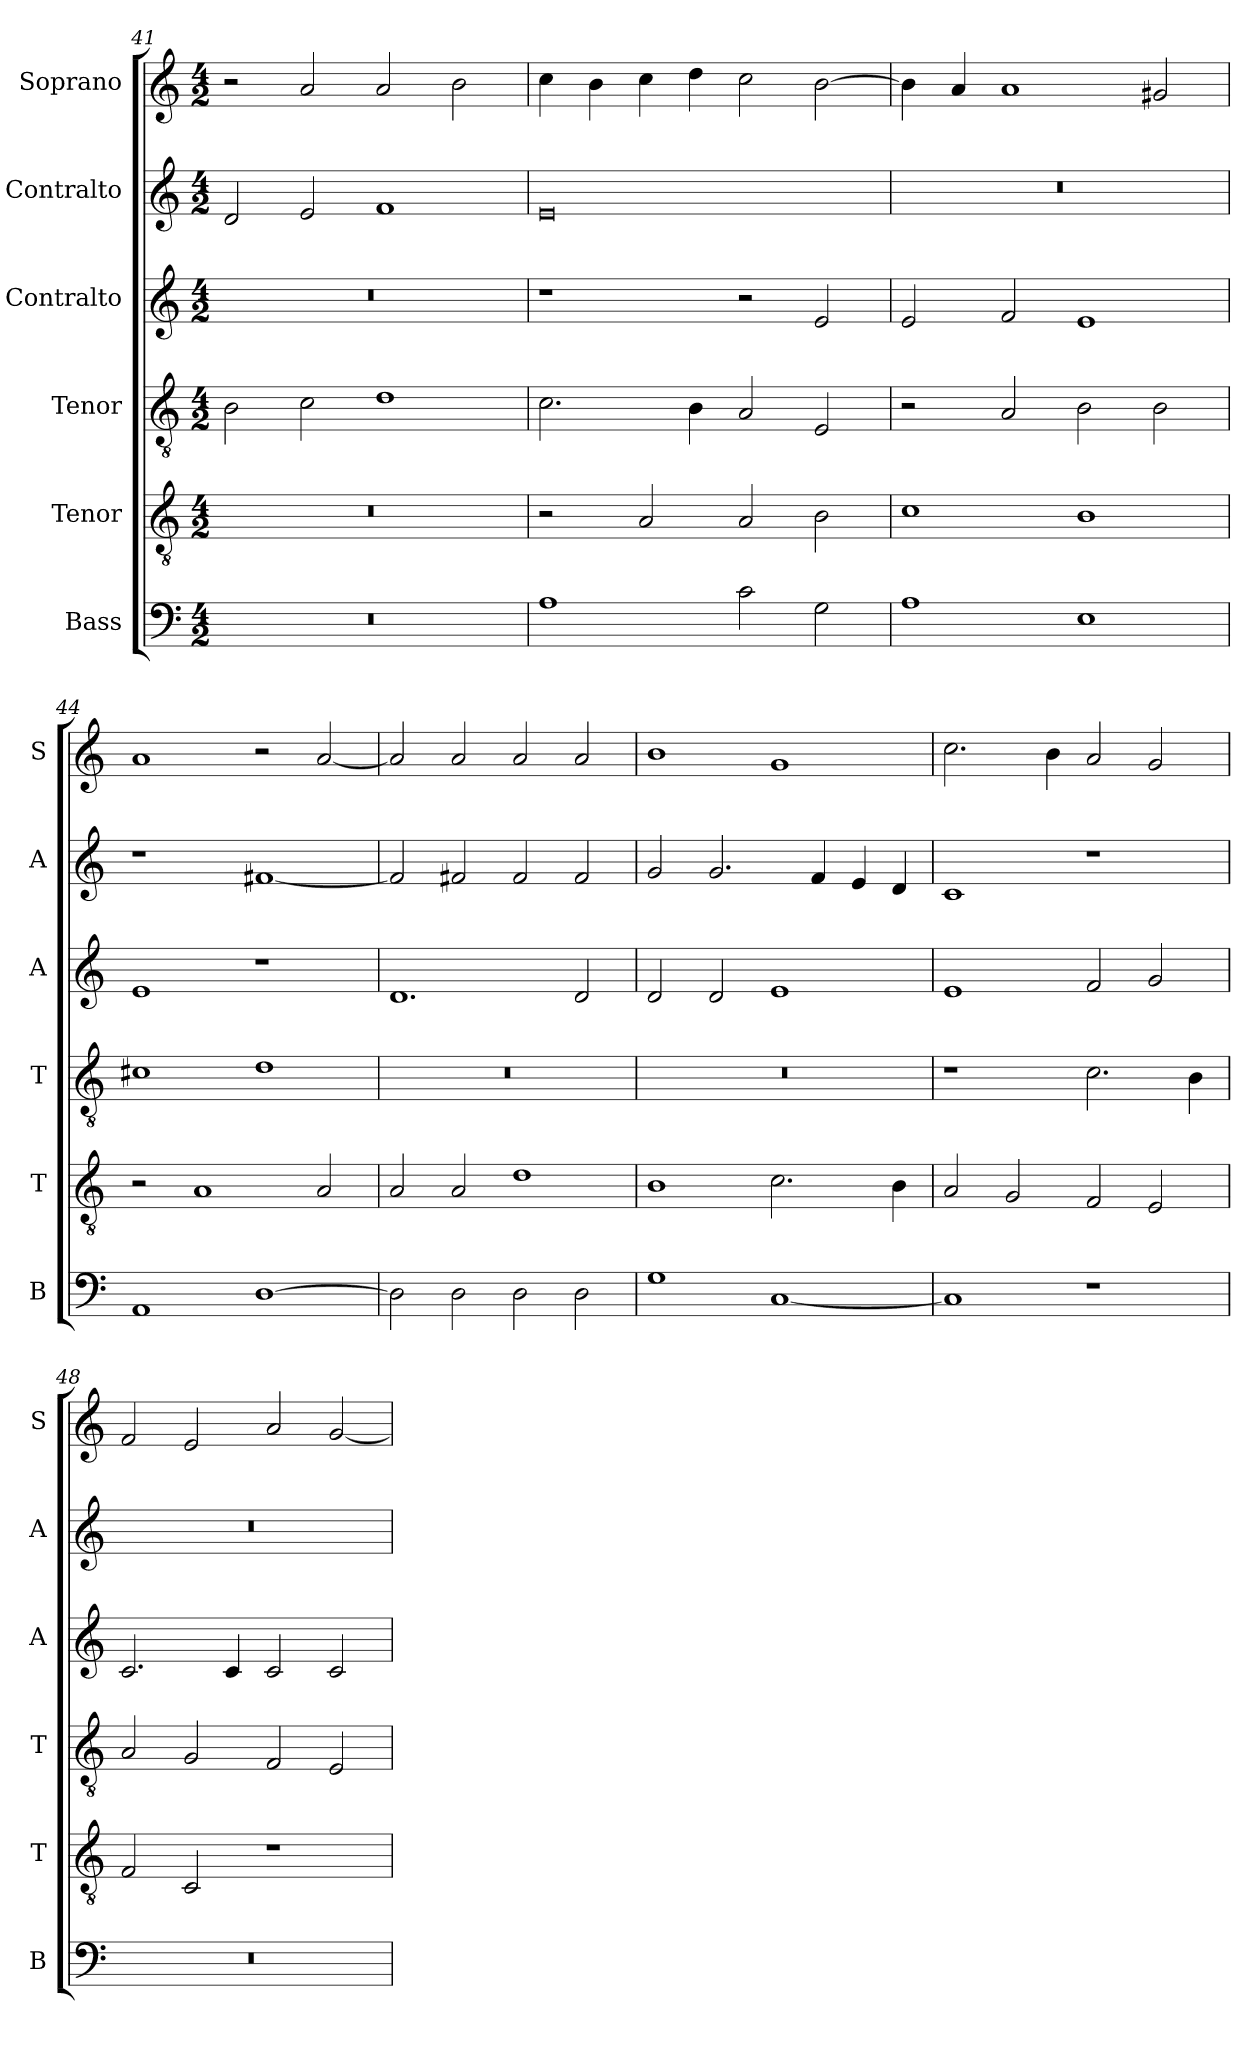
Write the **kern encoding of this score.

**kern	**kern	**kern	**kern	**kern	**kern
*part6	*part5	*part4	*part3	*part2	*part1
*staff6	*staff5	*staff4	*staff3	*staff2	*staff1
*I"Bass	*I"Tenor	*I"Tenor	*I"Contralto	*I"Contralto	*I"Soprano
*I'B	*I'T	*I'T	*I'A	*I'A	*I'S
*clefF4	*clefGv2	*clefGv2	*clefG2	*clefG2	*clefG2
*k[]	*k[]	*k[]	*k[]	*k[]	*k[]
*A:aeo	*A:aeo	*A:aeo	*A:aeo	*A:aeo	*A:aeo
*M4/2	*M4/2	*M4/2	*M4/2	*M4/2	*M4/2
=41	=41	=41	=41	=41	=41
0r	0r	2B	0r	2d	2r
.	.	2c	.	2e	2a
.	.	1d	.	1f	2a
.	.	.	.	.	2b
=42	=42	=42	=42	=42	=42
1A	2r	2.c	1r	0e	4cc
.	.	.	.	.	4b
.	2A	.	.	.	4cc
.	.	4B	.	.	4dd
2c	2A	2A	2r	.	2cc
2G	2B	2E	2e	.	[2b
=43	=43	=43	=43	=43	=43
1A	1c	2r	2e	0r	4b]
.	.	.	.	.	4a
.	.	2A	2f	.	1a
1E	1B	2B	1e	.	.
.	.	2B	.	.	2g#X
=44	=44	=44	=44	=44	=44
1AA	2r	1c#X	1e	1r	1a
.	1A	.	.	.	.
[1D	.	1d	1r	[1f#X	2r
.	2A	.	.	.	[2a
=45	=45	=45	=45	=45	=45
2D]	2A	0r	1.d	2f#]	2a]
2D	2A	.	.	2f#X	2a
2D	1d	.	.	2f#	2a
2D	.	.	2d	2f#	2a
=46	=46	=46	=46	=46	=46
1G	1B	0r	2d	2g	1b
.	.	.	2d	2.g	.
[1C	2.c	.	1e	.	1g
.	.	.	.	4f	.
.	.	.	.	4e	.
.	4B	.	.	4d	.
=47	=47	=47	=47	=47	=47
1C]	2A	1r	1e	1c	2.cc
.	2G	.	.	.	.
.	.	.	.	.	4b
1r	2F	2.c	2f	1r	2a
.	2E	.	2g	.	2g
.	.	4B	.	.	.
=48	=48	=48	=48	=48	=48
0r	2F	2A	2.c	0r	2f
.	2C	2G	.	.	2e
.	.	.	4c	.	.
.	1r	2F	2c	.	2a
.	.	2E	2c	.	[2g
=	=	=	=	=	=
*-	*-	*-	*-	*-	*-
